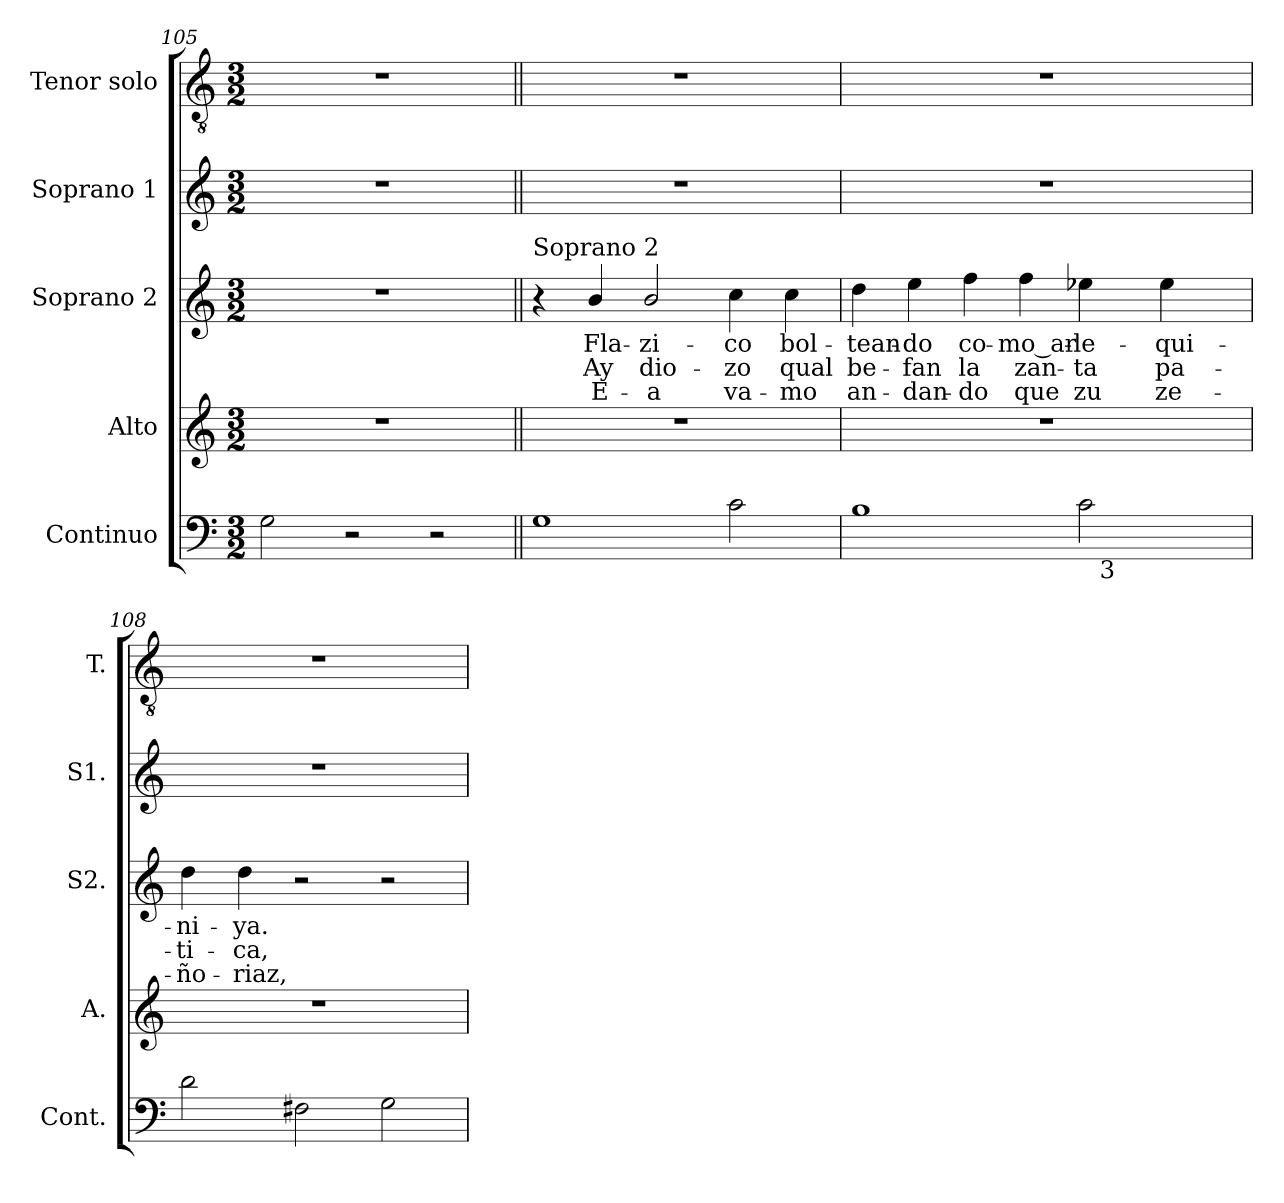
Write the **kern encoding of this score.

**kern	**kern	**kern	**text	**text	**text	**kern	**kern
*part5	*part4	*part3	*part3	*part3	*part3	*part2	*part1
*staff5	*staff4	*staff3	*staff3	*staff3	*staff3	*staff2	*staff1
*I"Continuo	*I"Alto	*I"Soprano 2	*	*	*	*I"Soprano 1	*I"Tenor solo
*I'Cont.	*I'A.	*I'S2.	*	*	*	*I'S1.	*I'T.
*clefF4	*clefG2	*clefG2	*	*	*	*clefG2	*clefGv2
*	*	*	*	*	*	*	*ITrd7c12
*k[]	*k[]	*k[]	*	*	*	*k[]	*k[]
*C:	*C:	*C:	*	*	*	*C:	*C:
*M3/2	*M3/2	*M3/2	*	*	*	*M3/2	*M3/2
=105	=105	=105	=105	=105	=105	=105	=105
!	!LO:N:vis=1	!LO:N:vis=1	!	!	!	!LO:N:vis=1	!LO:N:vis=1
2Gi\	1.r	1.r	.	.	.	1.r	1.r
2r	.	.	.	.	.	.	.
2r	.	.	.	.	.	.	.
!!LO:LB:g=z
=106||	=106||	=106||	=106||	=106||	=106||	=106||	=106||
!	!	!LO:TX:a:t=Soprano 2	!	!	!	!	!
!	!LO:N:vis=1	!	!	!	!	!LO:N:vis=1	!LO:N:vis=1
1Gi	1.r	4r	.	.	.	1.r	1.r
!	!	!	!LO:LY:b:color=#000000	!LO:LY:b:color=#000000	!LO:LY:b:color=#000000	!	!
.	.	4bi/	Fla-	Ay	E-	.	.
!	!	!	!LO:LY:b:color=#000000	!LO:LY:b:color=#000000	!LO:LY:b:color=#000000	!	!
.	.	2bi/	-zi-	dio-	-a	.	.
!	!	!	!LO:LY:b:color=#000000	!LO:LY:b:color=#000000	!LO:LY:b:color=#000000	!	!
2ci\	.	4cci\	-co	-zo	va-	.	.
!	!	!	!LO:LY:b:color=#000000	!LO:LY:b:color=#000000	!LO:LY:b:color=#000000	!	!
.	.	4cci\	bol-	qual	-mo	.	.
=107	=107	=107	=107	=107	=107	=107	=107
!	!LO:N:vis=1	!	!	!	!	!	!
!	!	!	!LO:LY:b:color=#000000	!LO:LY:b:color=#000000	!LO:LY:b:color=#000000	!LO:N:vis=1	!LO:N:vis=1
*^	*	*	*	*	*	*	*
1Bi	1ryy	1.r	4ddi\	-tean-	be-	an-	1.r	1.r
!	!	!	!	!LO:LY:b:color=#000000	!LO:LY:b:color=#000000	!LO:LY:b:color=#000000	!	!
.	.	.	4eei\	-do	-fan	-dan-	.	.
!	!	!	!	!LO:LY:b:color=#000000	!LO:LY:b:color=#000000	!LO:LY:b:color=#000000	!	!
.	.	.	4ffi\	co-	la	-do	.	.
!	!	!	!	!LO:LY:b:color=#000000	!LO:LY:b:color=#000000	!LO:LY:b:color=#000000	!	!
.	.	.	4ffi\	-mo_ar-	zan-	que	.	.
!	!	!	!	!LO:LY:b:color=#000000	!LO:LY:b:color=#000000	!LO:LY:b:color=#000000	!	!
2ci\	16ryy	.	4ee-Xi\	-le-	-ta	zu	.	.
.	128ryy	.	.	.	.	.	.	.
.	256ryy	.	.	.	.	.	.	.
.	1024ryy	.	.	.	.	.	.	.
!	!LO:TX:b:rj:t=3	!	!	!	!	!	!	!
.	4ryy	.	.	.	.	.	.	.
!	!	!	!	!LO:LY:b:color=#000000	!LO:LY:b:color=#000000	!LO:LY:b:color=#000000	!	!
.	.	.	4ee-i\	-qui-	pa-	ze-	.	.
.	8ryy	.	.	.	.	.	.	.
.	32ryy	.	.	.	.	.	.	.
.	64ryy	.	.	.	.	.	.	.
.	512.ryy	.	.	.	.	.	.	.
=108	=108	=108	=108	=108	=108	=108	=108	=108
!	!	!LO:N:vis=1	!	!	!	!	!	!
*v	*v	*	*	*	*	*	*	*
*^	*	*	*	*	*	*	*
!	!	!	!	!LO:LY:b:color=#000000	!LO:LY:b:color=#000000	!LO:LY:b:color=#000000	!LO:N:vis=1	!LO:N:vis=1
*v	*v	*	*	*	*	*	*	*
2di\	1.r	4ddi\	-ni-	-ti-	-ño-	1.r	1.r
!	!	!	!LO:LY:b:color=#000000	!LO:LY:b:color=#000000	!LO:LY:b:color=#000000	!	!
.	.	4ddi\	-ya.	-ca,	-riaz,	.	.
2F#Xi\	.	2r	.	.	.	.	.
2Gi\	.	2r	.	.	.	.	.
=	=	=	=	=	=	=	=
*-	*-	*-	*-	*-	*-	*-	*-
